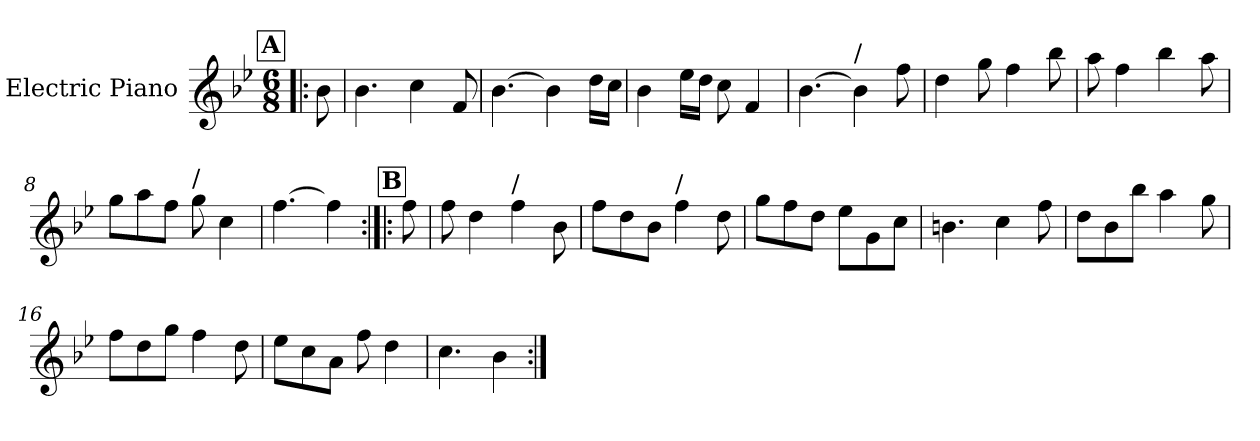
**kern
*part1
*staff1
*I"Electric Piano
*I'E.Pno
*clefG2
*k[b-e-]
*B-:
*M6/8
*MM173
!!LO:REH:place=s1:a:B:fs=14:t=A
=1!|:
8b-\
=2
4.b-\
4cc\
8f/
=3
[4.b-\
4b-\]
16dd\LL
16cc\JJ
=4
4b-\
16ee-\LL
16dd\JJ
8cc\
4f/
=5
[4.b-\
!LO:TX:a:t=/
4b-\]
8ff\
=6
4dd\
8gg\
4ff\
8bb-\
=7
8aa\
4ff\
4bb-\
8aa\
=8
8gg\L
8aa\
8ff\J
!LO:TX:a:t=/
8gg\
4cc\
=9
[4.ff\
4ff\]
!!LO:REH:place=s1:a:B:fs=14:t=B
=10:|!|:
8ff\
!!LO:LB:g=z
=11
8ff\
4dd\
!LO:TX:a:t=/
4ff\
8b-\
=12
8ff\L
8dd\
8b-\J
!LO:TX:a:t=/
4ff\
8dd\
=13
8gg\L
8ff\
8dd\J
8ee-\L
8g\
8cc\J
=14
4.bn\
4cc\
8ff\
=15
8dd\L
8b-\
8bb-\J
4aa\
8gg\
=16
8ff\L
8dd\
8gg\J
4ff\
8dd\
=17
8ee-\L
8cc\
8a\J
8ff\
4dd\
=18
4.cc\
4b-\
=:|!
*-
